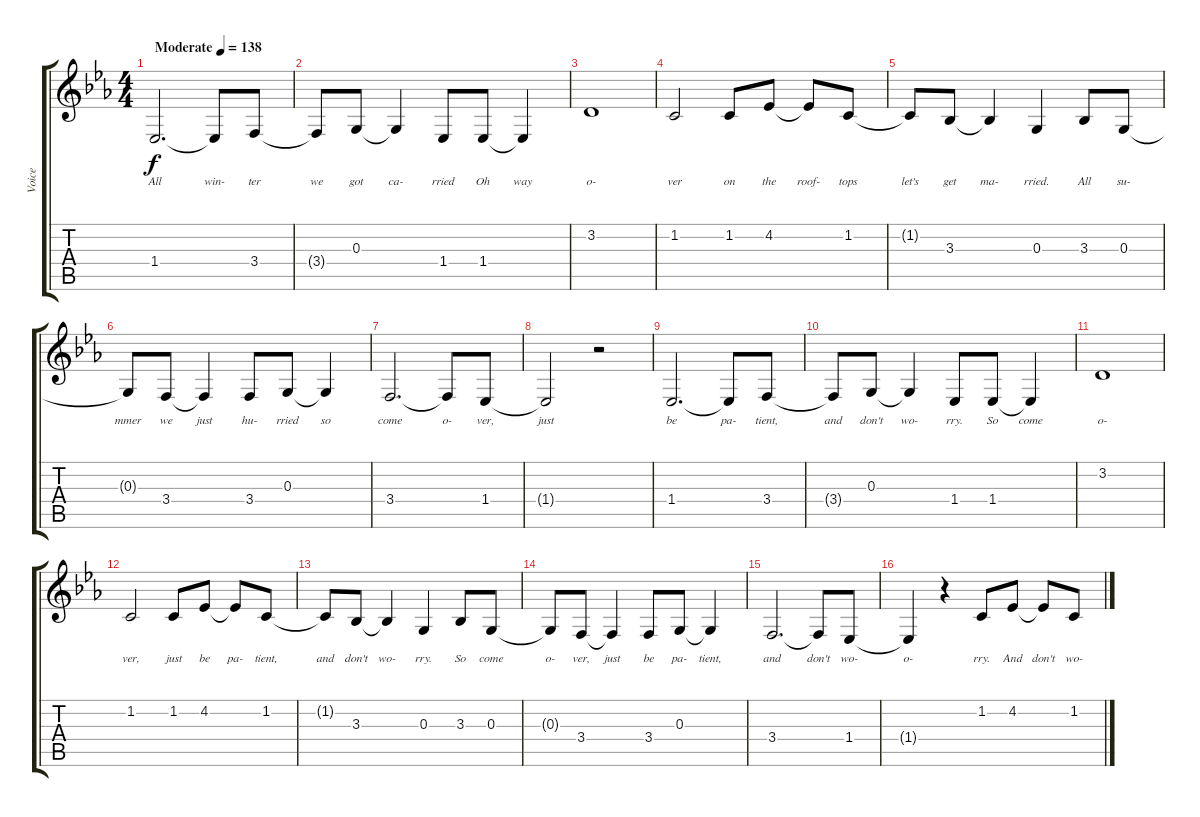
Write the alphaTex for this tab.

\track ("Voice" "Voice") {instrument flute}
\staff {score tabs}
\tuning (E4 B3 G3 D3 A2 E2) {hide}
\ts (4 4)
\tempo (138 "Moderate")
\clef g2
\ks eb
1.4.2{d lyrics (0 "All") lyrics (1 "") lyrics (2 "") lyrics (3 "") lyrics (4 "") dy f instrument flute} 1.4{t}.8{lyrics (0 "win-") lyrics (1 "") lyrics (2 "") lyrics (3 "") lyrics (4 "")} 3.4.8{lyrics (0 "ter") lyrics (1 "") lyrics (2 "") lyrics (3 "") lyrics (4 "")} |
3.4{t}.8{lyrics (0 "we") lyrics (1 "") lyrics (2 "") lyrics (3 "") lyrics (4 "")} 0.3.8{lyrics (0 "got") lyrics (1 "") lyrics (2 "") lyrics (3 "") lyrics (4 "")} 0.3{t}.4{lyrics (0 "ca-") lyrics (1 "") lyrics (2 "") lyrics (3 "") lyrics (4 "")} 1.4.8{lyrics (0 "rried") lyrics (1 "") lyrics (2 "") lyrics (3 "") lyrics (4 "")} 1.4.8{lyrics (0 "Oh") lyrics (1 "") lyrics (2 "") lyrics (3 "") lyrics (4 "")} 1.4{t}.4{lyrics (0 "way") lyrics (1 "") lyrics (2 "") lyrics (3 "") lyrics (4 "")} |
3.2.1{lyrics (0 "o-") lyrics (1 "") lyrics (2 "") lyrics (3 "") lyrics (4 "")} |
1.2.2{lyrics (0 "ver") lyrics (1 "") lyrics (2 "") lyrics (3 "") lyrics (4 "")} 1.2.8{lyrics (0 "on") lyrics (1 "") lyrics (2 "") lyrics (3 "") lyrics (4 "")} 4.2.8{lyrics (0 "the") lyrics (1 "") lyrics (2 "") lyrics (3 "") lyrics (4 "")} 4.2{t}.8{lyrics (0 "roof-") lyrics (1 "") lyrics (2 "") lyrics (3 "") lyrics (4 "")} 1.2.8{lyrics (0 "tops") lyrics (1 "") lyrics (2 "") lyrics (3 "") lyrics (4 "")} |
1.2{t}.8{lyrics (0 "let's") lyrics (1 "") lyrics (2 "") lyrics (3 "") lyrics (4 "")} 3.3.8{lyrics (0 "get") lyrics (1 "") lyrics (2 "") lyrics (3 "") lyrics (4 "")} 3.3{t}.4{lyrics (0 "ma-") lyrics (1 "") lyrics (2 "") lyrics (3 "") lyrics (4 "")} 0.3.4{lyrics (0 "rried.") lyrics (1 "") lyrics (2 "") lyrics (3 "") lyrics (4 "")} 3.3.8{lyrics (0 "All") lyrics (1 "") lyrics (2 "") lyrics (3 "") lyrics (4 "")} 0.3.8{lyrics (0 "su-") lyrics (1 "") lyrics (2 "") lyrics (3 "") lyrics (4 "")} |
0.3{t}.8{lyrics (0 "mmer") lyrics (1 "") lyrics (2 "") lyrics (3 "") lyrics (4 "")} 3.4.8{lyrics (0 "we") lyrics (1 "") lyrics (2 "") lyrics (3 "") lyrics (4 "")} 3.4{t}.4{lyrics (0 "just") lyrics (1 "") lyrics (2 "") lyrics (3 "") lyrics (4 "")} 3.4.8{lyrics (0 "hu-") lyrics (1 "") lyrics (2 "") lyrics (3 "") lyrics (4 "")} 0.3.8{lyrics (0 "rried") lyrics (1 "") lyrics (2 "") lyrics (3 "") lyrics (4 "")} 0.3{t}.4{lyrics (0 "so") lyrics (1 "") lyrics (2 "") lyrics (3 "") lyrics (4 "")} |
3.4.2{d lyrics (0 "come") lyrics (1 "") lyrics (2 "") lyrics (3 "") lyrics (4 "")} 3.4{t}.8{lyrics (0 "o-") lyrics (1 "") lyrics (2 "") lyrics (3 "") lyrics (4 "")} 1.4.8{lyrics (0 "ver,") lyrics (1 "") lyrics (2 "") lyrics (3 "") lyrics (4 "")} |
1.4{t}.2{lyrics (0 "just") lyrics (1 "") lyrics (2 "") lyrics (3 "") lyrics (4 "")} r.2 |
1.4.2{d lyrics (0 "be") lyrics (1 "") lyrics (2 "") lyrics (3 "") lyrics (4 "")} 1.4{t}.8{lyrics (0 "pa-") lyrics (1 "") lyrics (2 "") lyrics (3 "") lyrics (4 "")} 3.4.8{lyrics (0 "tient,") lyrics (1 "") lyrics (2 "") lyrics (3 "") lyrics (4 "")} |
3.4{t}.8{lyrics (0 "and") lyrics (1 "") lyrics (2 "") lyrics (3 "") lyrics (4 "")} 0.3.8{lyrics (0 "don't") lyrics (1 "") lyrics (2 "") lyrics (3 "") lyrics (4 "")} 0.3{t}.4{lyrics (0 "wo-") lyrics (1 "") lyrics (2 "") lyrics (3 "") lyrics (4 "")} 1.4.8{lyrics (0 "rry.") lyrics (1 "") lyrics (2 "") lyrics (3 "") lyrics (4 "")} 1.4.8{lyrics (0 "So") lyrics (1 "") lyrics (2 "") lyrics (3 "") lyrics (4 "")} 1.4{t}.4{lyrics (0 "come") lyrics (1 "") lyrics (2 "") lyrics (3 "") lyrics (4 "")} |
3.2.1{lyrics (0 "o-") lyrics (1 "") lyrics (2 "") lyrics (3 "") lyrics (4 "")} |
1.2.2{lyrics (0 "ver,") lyrics (1 "") lyrics (2 "") lyrics (3 "") lyrics (4 "")} 1.2.8{lyrics (0 "just") lyrics (1 "") lyrics (2 "") lyrics (3 "") lyrics (4 "")} 4.2.8{lyrics (0 "be") lyrics (1 "") lyrics (2 "") lyrics (3 "") lyrics (4 "")} 4.2{t}.8{lyrics (0 "pa-") lyrics (1 "") lyrics (2 "") lyrics (3 "") lyrics (4 "")} 1.2.8{lyrics (0 "tient,") lyrics (1 "") lyrics (2 "") lyrics (3 "") lyrics (4 "")} |
1.2{t}.8{lyrics (0 "and") lyrics (1 "") lyrics (2 "") lyrics (3 "") lyrics (4 "")} 3.3.8{lyrics (0 "don't") lyrics (1 "") lyrics (2 "") lyrics (3 "") lyrics (4 "")} 3.3{t}.4{lyrics (0 "wo-") lyrics (1 "") lyrics (2 "") lyrics (3 "") lyrics (4 "")} 0.3.4{lyrics (0 "rry.") lyrics (1 "") lyrics (2 "") lyrics (3 "") lyrics (4 "")} 3.3.8{lyrics (0 "So") lyrics (1 "") lyrics (2 "") lyrics (3 "") lyrics (4 "")} 0.3.8{lyrics (0 "come") lyrics (1 "") lyrics (2 "") lyrics (3 "") lyrics (4 "")} |
0.3{t}.8{lyrics (0 "o-") lyrics (1 "") lyrics (2 "") lyrics (3 "") lyrics (4 "")} 3.4.8{lyrics (0 "ver,") lyrics (1 "") lyrics (2 "") lyrics (3 "") lyrics (4 "")} 3.4{t}.4{lyrics (0 "just") lyrics (1 "") lyrics (2 "") lyrics (3 "") lyrics (4 "")} 3.4.8{lyrics (0 "be") lyrics (1 "") lyrics (2 "") lyrics (3 "") lyrics (4 "")} 0.3.8{lyrics (0 "pa-") lyrics (1 "") lyrics (2 "") lyrics (3 "") lyrics (4 "")} 0.3{t}.4{lyrics (0 "tient,") lyrics (1 "") lyrics (2 "") lyrics (3 "") lyrics (4 "")} |
3.4.2{d lyrics (0 "and") lyrics (1 "") lyrics (2 "") lyrics (3 "") lyrics (4 "")} 3.4{t}.8{lyrics (0 "don't") lyrics (1 "") lyrics (2 "") lyrics (3 "") lyrics (4 "")} 1.4.8{lyrics (0 "wo-") lyrics (1 "") lyrics (2 "") lyrics (3 "") lyrics (4 "")} |
1.4{t}.4{lyrics (0 "o-") lyrics (1 "") lyrics (2 "") lyrics (3 "") lyrics (4 "")} r.4 1.2.8{lyrics (0 "rry.") lyrics (1 "") lyrics (2 "") lyrics (3 "") lyrics (4 "")} 4.2.8{lyrics (0 "And") lyrics (1 "") lyrics (2 "") lyrics (3 "") lyrics (4 "")} 4.2{t}.8{lyrics (0 "don't") lyrics (1 "") lyrics (2 "") lyrics (3 "") lyrics (4 "")} 1.2.8{lyrics (0 "wo-") lyrics (1 "") lyrics (2 "") lyrics (3 "") lyrics (4 "")}
